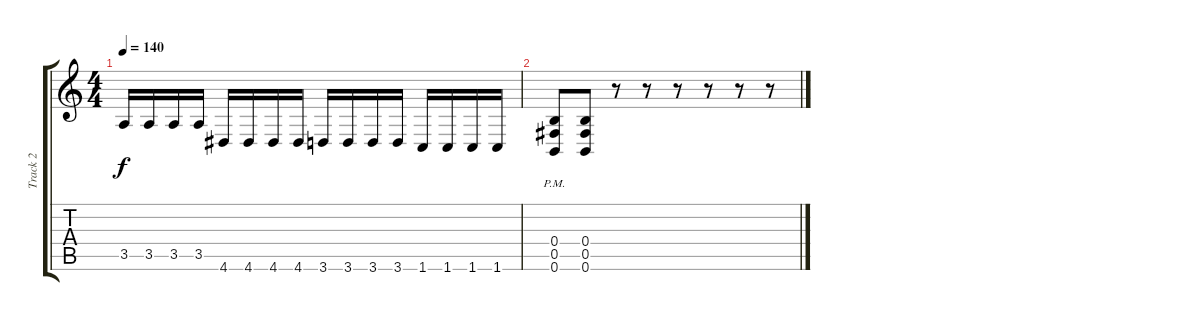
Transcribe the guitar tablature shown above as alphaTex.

\track ("Track 2" "Track 2") {instrument distortionguitar}
\staff {score tabs}
\tuning (Db4 Ab3 E3 B2 Gb2 B1) {hide}
\ts (4 4)
\tempo 140
\clef g2
\ks c
3.5.16{dy f} 3.5.16 3.5.16 3.5.16 4.6.16 4.6.16 4.6.16 4.6.16 3.6.16 3.6.16 3.6.16 3.6.16 1.6.16 1.6.16 1.6.16 1.6.16 |
(0.4{pm} 0.5{pm} 0.6{pm}).8 (0.4 0.5 0.6).8 r.8 r.8 r.8 r.8 r.8 r.8
